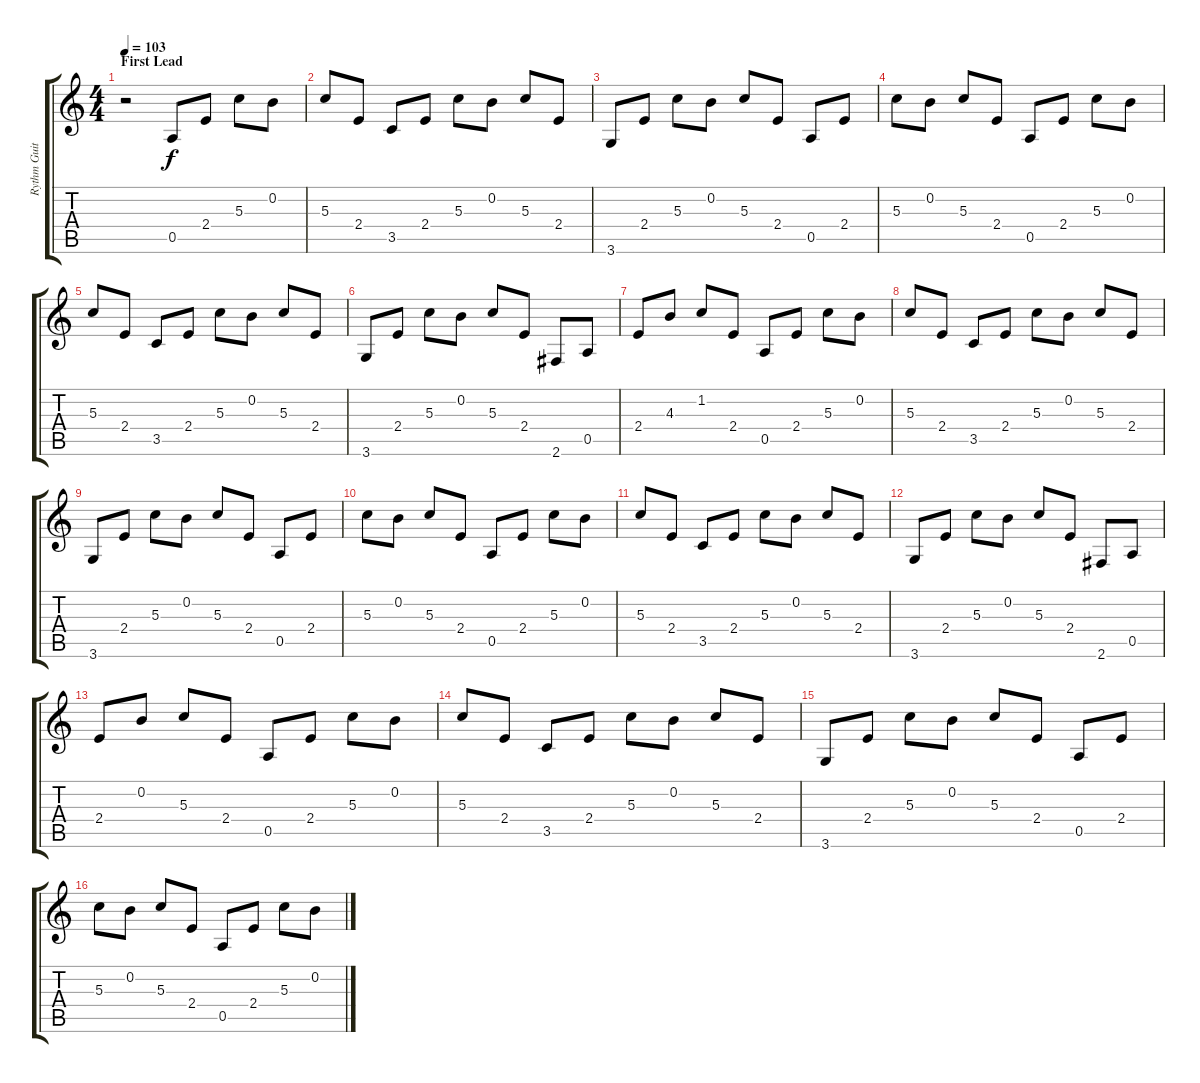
\track ("Rythm Guitar" "Rythm Guit") {instrument electricguitarclean}
\staff {score tabs}
\tuning (E4 B3 G3 D3 A2 E2) {hide}
\ts (4 4)
\section ("" "First Lead")
\tempo 103
\clef g2
\ks c
r.2{dy f instrument electricguitarclean} 0.5.8 2.4.8 5.3.8 0.2.8 |
5.3.8 2.4.8 3.5.8 2.4.8 5.3.8 0.2.8 5.3.8 2.4.8 |
3.6.8 2.4.8 5.3.8 0.2.8 5.3.8 2.4.8 0.5.8 2.4.8 |
5.3.8 0.2.8 5.3.8 2.4.8 0.5.8 2.4.8 5.3.8 0.2.8 |
5.3.8 2.4.8 3.5.8 2.4.8 5.3.8 0.2.8 5.3.8 2.4.8 |
3.6.8 2.4.8 5.3.8 0.2.8 5.3.8 2.4.8 2.6.8 0.5.8 |
2.4.8 4.3.8 1.2.8 2.4.8 0.5.8 2.4.8 5.3.8 0.2.8 |
5.3.8 2.4.8 3.5.8 2.4.8 5.3.8 0.2.8 5.3.8 2.4.8 |
3.6.8 2.4.8 5.3.8 0.2.8 5.3.8 2.4.8 0.5.8 2.4.8 |
5.3.8 0.2.8 5.3.8 2.4.8 0.5.8 2.4.8 5.3.8 0.2.8 |
5.3.8 2.4.8 3.5.8 2.4.8 5.3.8 0.2.8 5.3.8 2.4.8 |
3.6.8 2.4.8 5.3.8 0.2.8 5.3.8 2.4.8 2.6.8 0.5.8 |
2.4.8 0.2.8 5.3.8 2.4.8 0.5.8 2.4.8 5.3.8 0.2.8 |
5.3.8 2.4.8 3.5.8 2.4.8 5.3.8 0.2.8 5.3.8 2.4.8 |
3.6.8 2.4.8 5.3.8 0.2.8 5.3.8 2.4.8 0.5.8 2.4.8 |
5.3.8 0.2.8 5.3.8 2.4.8 0.5.8 2.4.8 5.3.8 0.2.8
